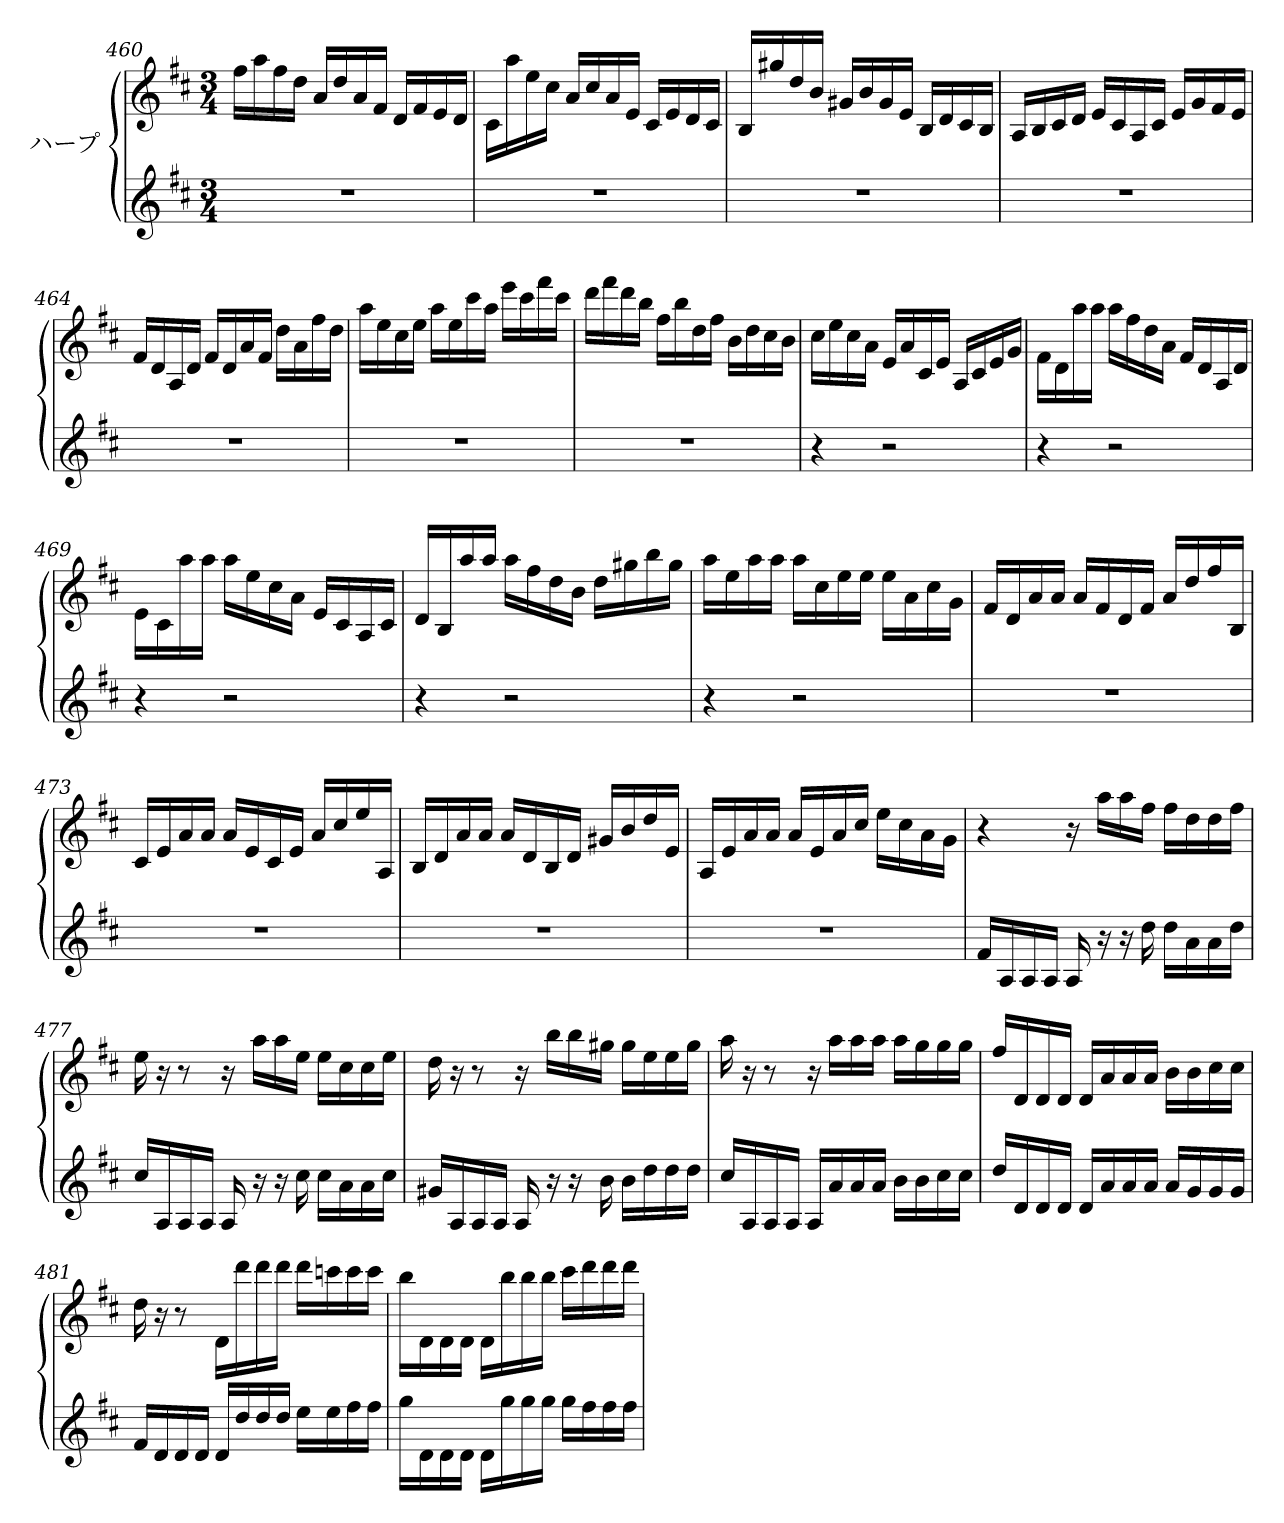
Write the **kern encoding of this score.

**kern	**kern
*part1	*part1
*staff2	*staff1
*I"ハープ	*
!!LO:LB:g=z
*clefG2	*clefG2
*k[f#c#]	*k[f#c#]
*M3/4	*M3/4
=460	=460
2.r	16ff#\LL
.	16aa\
.	16ff#\
.	16dd\JJ
.	16a/LL
.	16dd/
.	16a/
.	16f#/JJ
.	16d/LL
.	16f#/
.	16e/
.	16d/JJ
=461	=461
2.r	16c#\LL
.	16aa\
.	16ee\
.	16cc#\JJ
.	16a/LL
.	16cc#/
.	16a/
.	16e/JJ
.	16c#/LL
.	16e/
.	16d/
.	16c#/JJ
=462	=462
2.r	16B/LL
.	16gg#X/
.	16dd/
.	16b/JJ
.	16g#X/LL
.	16b/
.	16g#/
.	16e/JJ
.	16B/LL
.	16d/
.	16c#/
.	16B/JJ
!!LO:LB:g=z
=463	=463
2.r	16A/LL
.	16B/
.	16c#/
.	16d/JJ
.	16e/LL
.	16c#/
.	16A/
.	16c#/JJ
.	16e/LL
.	16g/
.	16f#/
.	16e/JJ
=464	=464
2.r	16f#/LL
.	16d/
.	16A/
.	16d/JJ
.	16f#/LL
.	16d/
.	16a/
.	16f#/JJ
.	16dd\LL
.	16a\
.	16ff#\
.	16dd\JJ
=465	=465
2.r	16aa\LL
.	16ee\
.	16cc#\
.	16ee\JJ
.	16aa\LL
.	16ee\
.	16ccc#\
.	16aa\JJ
.	16eee\LL
.	16ccc#\
.	16fff#\
.	16ccc#\JJ
!!LO:PB:g=z
=466	=466
2.r	16ddd\LL
.	16fff#\
.	16ddd\
.	16bb\JJ
.	16ff#\LL
.	16bb\
.	16dd\
.	16ff#\JJ
.	16b\LL
.	16dd\
.	16cc#\
.	16b\JJ
=467	=467
4r	16cc#\LL
.	16ee\
.	16cc#\
.	16a\JJ
2r	16e/LL
.	16a/
.	16c#/
.	16e/JJ
.	16A/LL
.	16c#/
.	16e/
.	16g/JJ
=468	=468
4r	16f#\LL
.	16d\
.	16aa\
.	16aa\JJ
2r	16aa\LL
.	16ff#\
.	16dd\
.	16a\JJ
.	16f#/LL
.	16d/
.	16A/
.	16d/JJ
!!LO:LB:g=z
=469	=469
4r	16e\LL
.	16c#\
.	16aa\
.	16aa\JJ
2r	16aa\LL
.	16ee\
.	16cc#\
.	16a\JJ
.	16e/LL
.	16c#/
.	16A/
.	16c#/JJ
=470	=470
4r	16d/LL
.	16B/
.	16aa/
.	16aa/JJ
2r	16aa\LL
.	16ff#\
.	16dd\
.	16b\JJ
.	16dd\LL
.	16gg#X\
.	16bb\
.	16gg#\JJ
=471	=471
4r	16aa\LL
.	16ee\
.	16aa\
.	16aa\JJ
2r	16aa\LL
.	16cc#\
.	16ee\
.	16ee\JJ
.	16ee\LL
.	16a\
.	16cc#\
.	16g\JJ
!!LO:LB:g=z
=472	=472
2.r	16f#/LL
.	16d/
.	16a/
.	16a/JJ
.	16a/LL
.	16f#/
.	16d/
.	16f#/JJ
.	16a/LL
.	16dd/
.	16ff#/
.	16B/JJ
=473	=473
2.r	16c#/LL
.	16e/
.	16a/
.	16a/JJ
.	16a/LL
.	16e/
.	16c#/
.	16e/JJ
.	16a/LL
.	16cc#/
.	16ee/
.	16A/JJ
=474	=474
2.r	16B/LL
.	16d/
.	16a/
.	16a/JJ
.	16a/LL
.	16d/
.	16B/
.	16d/JJ
.	16g#X/LL
.	16b/
.	16dd/
.	16e/JJ
!!LO:LB:g=z
=475	=475
2.r	16A/LL
.	16e/
.	16a/
.	16a/JJ
.	16a/LL
.	16e/
.	16a/
.	16cc#/JJ
.	16ee\LL
.	16cc#\
.	16a\
.	16g\JJ
=476	=476
16f#/LL	4r
16A/	.
16A/	.
16A/JJ	.
16A/	16r
16r	16aa\LL
16r	16aa\
16dd\	16ff#\JJ
16dd\LL	16ff#\LL
16a\	16dd\
16a\	16dd\
16dd\JJ	16ff#\JJ
=477	=477
16cc#/LL	16ee\
16A/	16r
16A/	8r
16A/JJ	.
16A/	16r
16r	16aa\LL
16r	16aa\
16cc#\	16ee\JJ
16cc#\LL	16ee\LL
16a\	16cc#\
16a\	16cc#\
16cc#\JJ	16ee\JJ
!!LO:LB:g=z
=478	=478
16g#X/LL	16dd\
16A/	16r
16A/	8r
16A/JJ	.
16A/	16r
16r	16bb\LL
16r	16bb\
16b\	16gg#X\JJ
16b\LL	16gg#\LL
16dd\	16ee\
16dd\	16ee\
16dd\JJ	16gg#\JJ
=479	=479
16cc#/LL	16aa\
16A/	16r
16A/	8r
16A/JJ	.
16A/LL	16r
16a/	16aa\LL
16a/	16aa\
16a/JJ	16aa\JJ
16b\LL	16aa\LL
16b\	16gg\
16cc#\	16gg\
16cc#\JJ	16gg\JJ
=480	=480
16dd/LL	16ff#/LL
16d/	16d/
16d/	16d/
16d/JJ	16d/JJ
16d/LL	16d/LL
16a/	16a/
16a/	16a/
16a/JJ	16a/JJ
16a/LL	16b\LL
16g/	16b\
16g/	16cc#\
16g/JJ	16cc#\JJ
!!LO:LB:g=z
=481	=481
16f#/LL	16dd\
16d/	16r
16d/	8r
16d/JJ	.
16d/LL	16d\LL
16dd/	16ddd\
16dd/	16ddd\
16dd/JJ	16ddd\JJ
16ee\LL	16ddd\LL
16ee\	16cccn\
16ff#\	16ccc\
16ff#\JJ	16ccc\JJ
=482	=482
16gg\LL	16bb\LL
16d\	16d\
16d\	16d\
16d\JJ	16d\JJ
16d\LL	16d\LL
16gg\	16bb\
16gg\	16bb\
16gg\JJ	16bb\JJ
16gg\LL	16ccc#\LL
16ff#\	16ddd\
16ff#\	16ddd\
16ff#\JJ	16ddd\JJ
=	=
*-	*-
